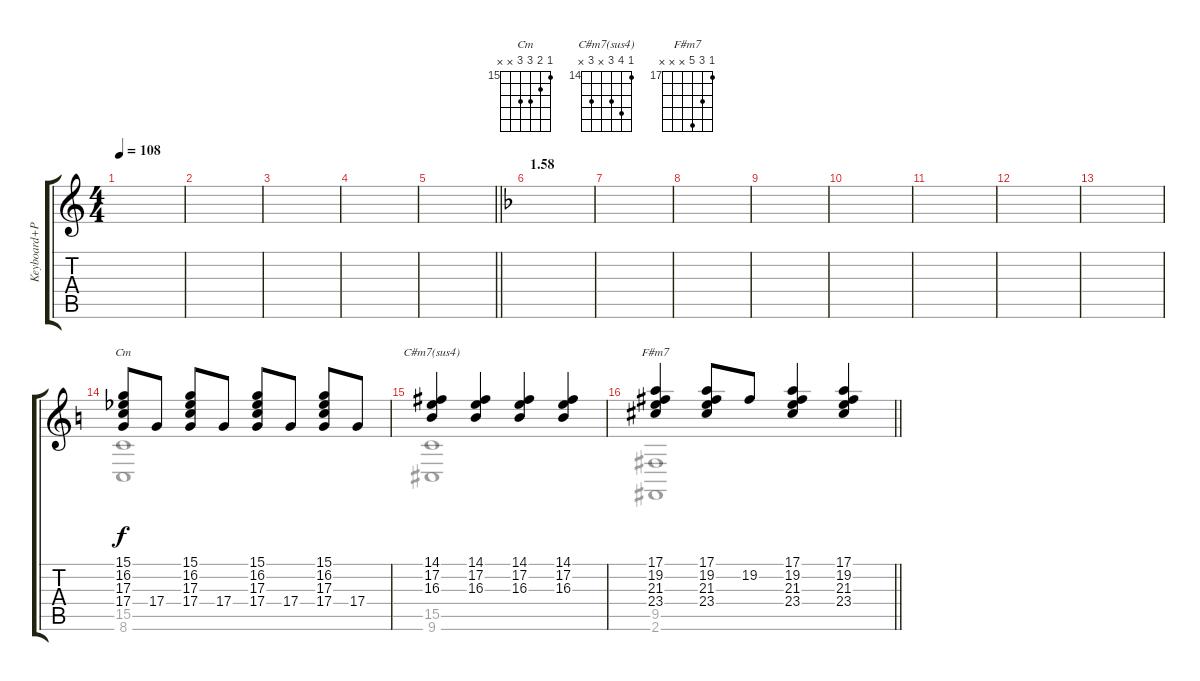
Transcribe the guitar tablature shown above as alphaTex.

\track ("Keyboard+Piano" "Keyboard+P") {instrument clavinet}
\staff {score tabs}
\tuning (E4 B3 G3 D3 A2 E2) {hide}
\chord ("Cm" 15 16 17 17 x x) {firstfret 15}
\chord ("C#m7(sus4)" 14 17 16 x 16 x) {firstfret 14}
\chord ("F#m7" 17 19 21 x x x) {firstfret 17}
\voice
\ts (4 4)
\tempo 108
\clef g2
\ks c
|
|
|
|
\barLineRight lightlight
|
\section ("" "1.58")
\ks f
|
|
|
|
|
|
|
|
\ks c
(15.1 16.2{acc b} 17.3 17.4).8{ch "Cm"} 17.4.8 (15.1 16.2{acc b} 17.3 17.4).8 17.4.8 (15.1 16.2{acc b} 17.3 17.4).8 17.4.8 (15.1 16.2{acc b} 17.3 17.4).8 17.4.8 |
(14.1 17.2 16.3).4{ch "C#m7(sus4)"} (14.1 17.2 16.3).4 (14.1 17.2 16.3).4 (14.1 17.2 16.3).4 |
\barLineRight lightlight
(17.1 19.2 21.3 23.4).4{ch "F#m7"} (17.1 19.2 21.3 23.4).8 19.2.8 (17.1 19.2 21.3 23.4).4 (17.1 19.2 21.3 23.4).4
\voice
\clef g2
\ottava regular
\simile none
\ks c
|
|
|
|
\barLineRight lightlight
|
\ks f
|
|
|
|
|
|
|
|
\ks c
(15.5 8.6).1 |
(15.5 9.6).1 |
\barLineRight lightlight
(9.5 2.6).1
